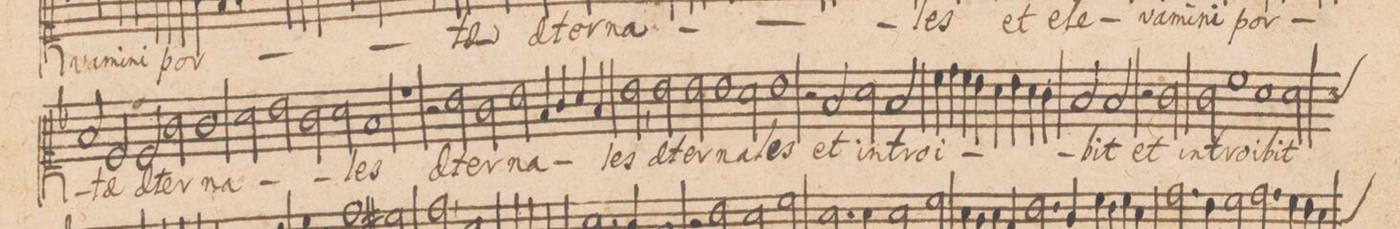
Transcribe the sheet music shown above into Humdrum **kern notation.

**kern	**text
*I"[Canto]	*
*clefC1	*
*k[b-]	*
*met(C|)	*
*M2/1	*
=33-	=33-
2f/	.
2c/	-tae
2c/	ae-
2g\	-ter-
=34-	=34-
1g\	-na-
2a\	.
2b-\	.
=35-	=35-
2g\	.
2a\	.
1f/	-les
=36-	=36-
1r	.
2r	.
2b-\	ae-
=37-	=37-
2g\	-ter-
2b-\	-na-
4f/	.
4g/	.
4a/	.
4f/	.
=38-	=38-
2b-,\	-les
2b-\	ae-
2b-\	-ter-
1b-\	-na-
=39-	=39-
2a\	.
1b-\	-les
=40-	=40-
2r	.
2f/	et
2a\	in-
2f/	-tro-
=41-	=41-
4cc\	-i-
4dd\	.
4cc\	.
4b-\	.
4a\	.
4b-\	.
4a\	.
4g\	.
=42-	=42-
2f/	.
2f/	-bit
2r	.
2g\	et
=43-	=43-
2g\	in-
1cc\	-tro-
1a\	-i-
=44-	=44-
*custos:a	*
2a\	-bit
*-	*-
